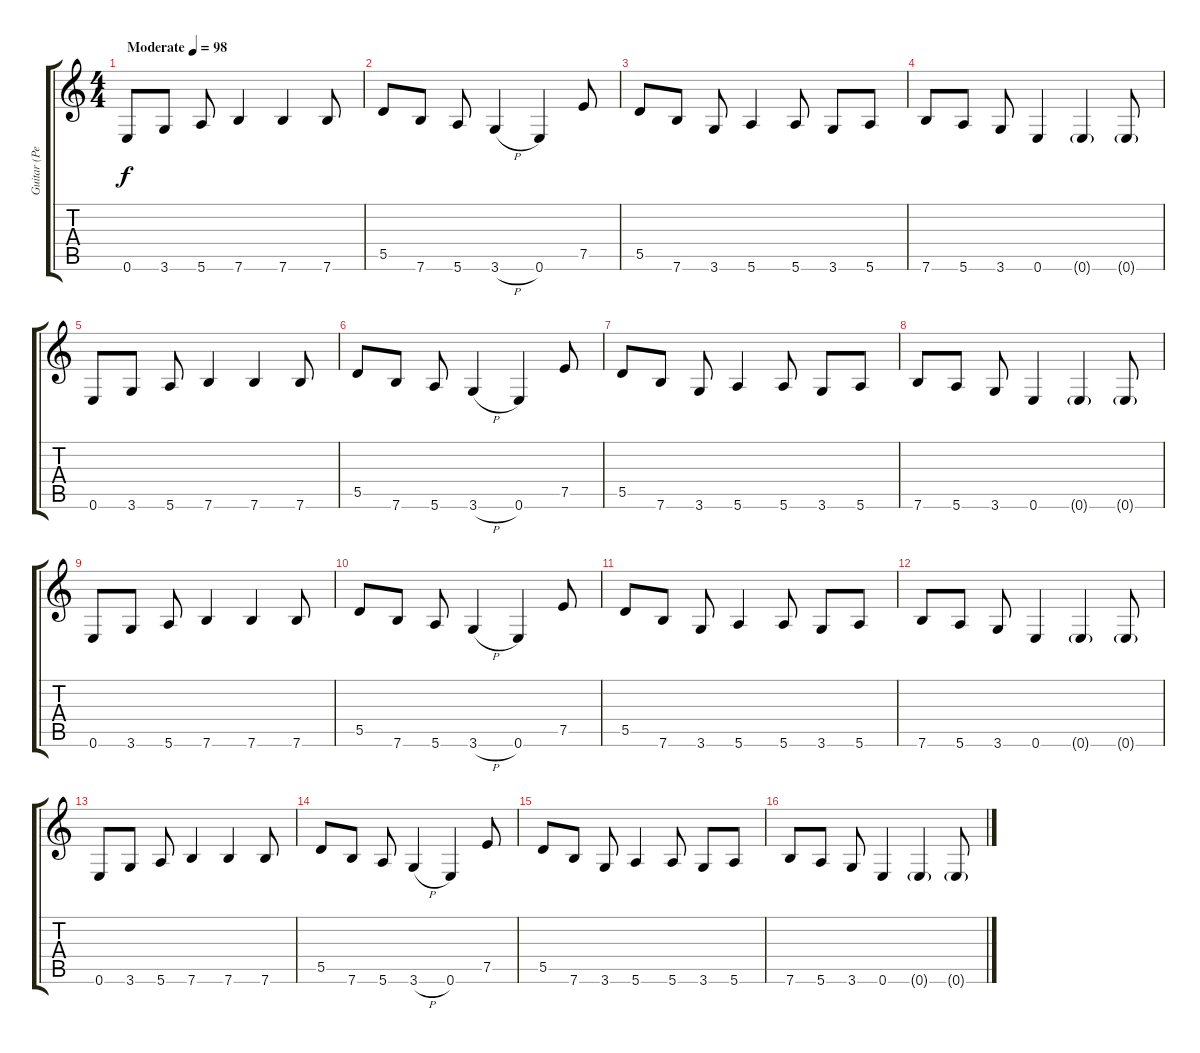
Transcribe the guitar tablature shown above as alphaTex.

\track ("Guitar (Peter Hayes)" "Guitar (Pe") {instrument distortionguitar}
\staff {score tabs}
\tuning (E4 B3 G3 D3 A2 E2) {hide}
\ts (4 4)
\tempo (98 "Moderate")
\clef g2
\ks c
0.6.8{dy f instrument distortionguitar} 3.6.8 5.6.8 7.6.4 7.6.4 7.6.8 |
5.5.8 7.6.8 5.6.8 3.6{h}.4 0.6.4 7.5.8 |
5.5.8 7.6.8 3.6.8 5.6.4 5.6.8 3.6.8 5.6.8 |
7.6.8 5.6.8 3.6.8 0.6.4 0.6{g}.4 0.6{g}.8 |
0.6.8 3.6.8 5.6.8 7.6.4 7.6.4 7.6.8 |
5.5.8 7.6.8 5.6.8 3.6{h}.4 0.6.4 7.5.8 |
5.5.8 7.6.8 3.6.8 5.6.4 5.6.8 3.6.8 5.6.8 |
7.6.8 5.6.8 3.6.8 0.6.4 0.6{g}.4 0.6{g}.8 |
0.6.8 3.6.8 5.6.8 7.6.4 7.6.4 7.6.8 |
5.5.8 7.6.8 5.6.8 3.6{h}.4 0.6.4 7.5.8 |
5.5.8 7.6.8 3.6.8 5.6.4 5.6.8 3.6.8 5.6.8 |
7.6.8 5.6.8 3.6.8 0.6.4 0.6{g}.4 0.6{g}.8 |
0.6.8 3.6.8 5.6.8 7.6.4 7.6.4 7.6.8 |
5.5.8 7.6.8 5.6.8 3.6{h}.4 0.6.4 7.5.8 |
5.5.8 7.6.8 3.6.8 5.6.4 5.6.8 3.6.8 5.6.8 |
7.6.8 5.6.8 3.6.8 0.6.4 0.6{g}.4 0.6{g}.8
